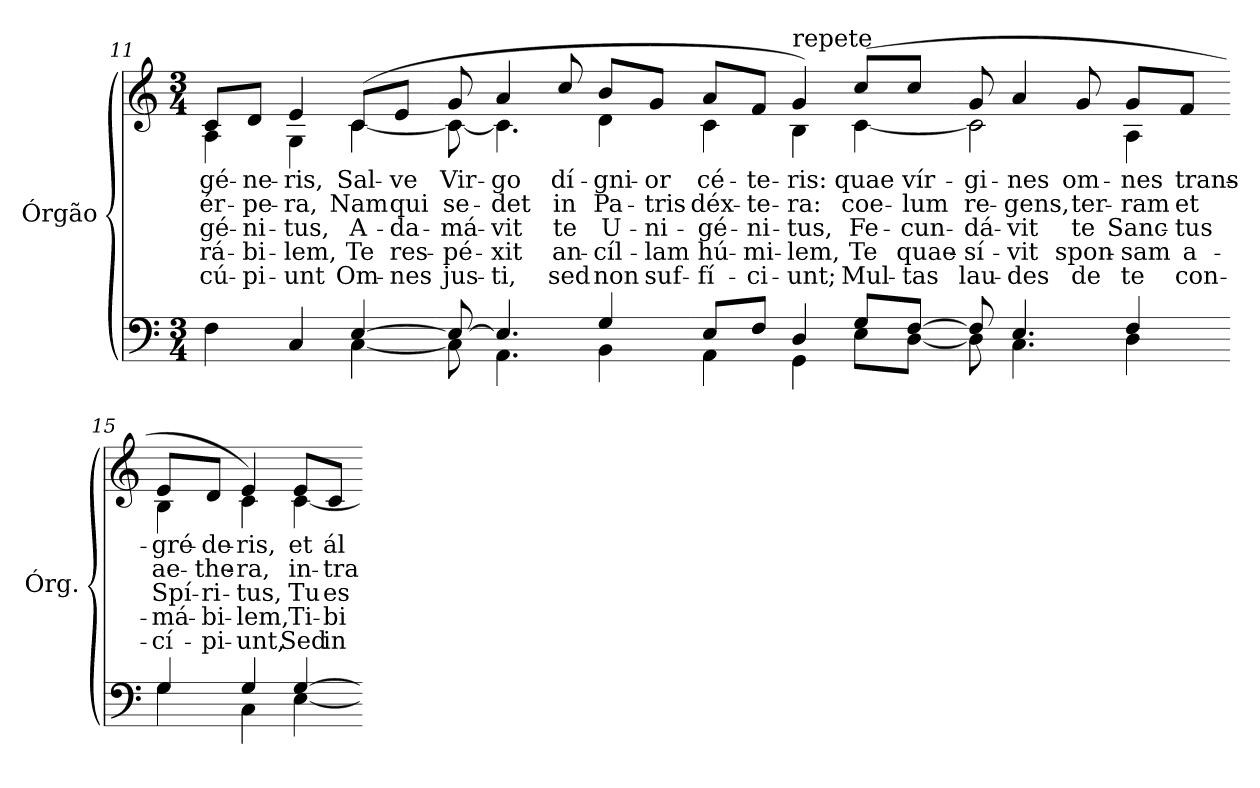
**kern	**kern	**text	**text	**text	**text	**text
*part1	*part1	*part1	*part1	*part1	*part1	*part1
*staff2	*staff1	*staff1	*staff1	*staff1	*staff1	*staff1
*I"Órgão	*	*	*	*	*	*
*I'Órg.	*	*	*	*	*	*
*clefF4	*clefG2	*	*	*	*	*
*k[]	*k[]	*	*	*	*	*
*C:	*C:	*	*	*	*	*
*M3/4	*M3/4	*	*	*	*	*
=11	=11	=11	=11	=11	=11	=11
*^	*	*	*	*	*	*
!	!	!	!LO:LY:b:color=#000000	!LO:LY:b:color=#000000	!LO:LY:b:color=#000000	!LO:LY:b:color=#000000	!LO:LY:b:color=#000000
*	*	*^	*	*	*	*	*
4ryy	4Fi\	8ci/L	4Ai\	gé-	-ér-	gé-	-rá-	-cú-
!	!	!	!	!LO:LY:b:color=#000000	!LO:LY:b:color=#000000	!LO:LY:b:color=#000000	!LO:LY:b:color=#000000	!LO:LY:b:color=#000000
.	.	8di/J	.	-ne-	-pe-	-ni-	-bi-	-pi-
!	!	!	!	!LO:LY:b:color=#000000	!LO:LY:b:color=#000000	!LO:LY:b:color=#000000	!LO:LY:b:color=#000000	!LO:LY:b:color=#000000
4ryy	4Ci/	4ei/	4Gi\	-ris,	-ra,	-tus,	lem,	unt
!	!	!	!	!LO:LY:b:color=#000000	!LO:LY:b:color=#000000	!LO:LY:b:color=#000000	!LO:LY:b:color=#000000	!LO:LY:b:color=#000000
[>4Ei/	[<4Ci\	(8ci/L	[<4ci\	Sal-	Nam	A-	-Te	Om-
!	!	!	!	!LO:LY:b:color=#000000	!LO:LY:b:color=#000000	!LO:LY:b:color=#000000	!LO:LY:b:color=#000000	!LO:LY:b:color=#000000
.	.	8ei/J	.	-ve	qui	-da-	-res-	-nes
=12-	=12-	=12-	=12-	=12-	=12-	=12-	=12-	=12-
!	!	!	!	!LO:LY:b:color=#000000	!LO:LY:b:color=#000000	!LO:LY:b:color=#000000	!LO:LY:b:color=#000000	!LO:LY:b:color=#000000
8Ei/_>	8Ci\]	8gi/	8ci\_<	Vir-	se-	má-	-pé-	-jus-
!	!	!	!	!LO:LY:b:color=#000000	!LO:LY:b:color=#000000	!LO:LY:b:color=#000000	!LO:LY:b:color=#000000	!LO:LY:b:color=#000000
4.Ei/]	4.AAi\	4ai/	4.ci\]	-go	-det	-vit	xit	ti,
!	!	!	!	!LO:LY:b:color=#000000	!LO:LY:b:color=#000000	!LO:LY:b:color=#000000	!LO:LY:b:color=#000000	!LO:LY:b:color=#000000
.	.	8cci/	.	dí-	in	te	an-	-sed
!	!	!	!	!LO:LY:b:color=#000000	!LO:LY:b:color=#000000	!LO:LY:b:color=#000000	!LO:LY:b:color=#000000	!LO:LY:b:color=#000000
4Gi/	4BBi\	8bi/L	4di\	-gni-	Pa-	U-	-cíl-	-non
!	!	!	!	!LO:LY:b:color=#000000	!LO:LY:b:color=#000000	!LO:LY:b:color=#000000	!LO:LY:b:color=#000000	!LO:LY:b:color=#000000
.	.	8gi/J	.	-or	-tris	ni-	-lam	suf-
=13-	=13-	=13-	=13-	=13-	=13-	=13-	=13-	=13-
!	!	!	!	!LO:LY:b:color=#000000	!LO:LY:b:color=#000000	!LO:LY:b:color=#000000	!LO:LY:b:color=#000000	!LO:LY:b:color=#000000
8Ei/L	4AAi\	8ai/L	4ci\	cé-	déx-	-gé-	-hú-	-fí-
!	!	!	!	!LO:LY:b:color=#000000	!LO:LY:b:color=#000000	!LO:LY:b:color=#000000	!LO:LY:b:color=#000000	!LO:LY:b:color=#000000
8Fi/J	.	8fi/J	.	-te-	-te-	-ni-	-mi-	-ci-
!	!	!LO:TX:a:t=repete	!	!	!	!	!	!
!	!	!	!	!LO:LY:b:color=#000000	!LO:LY:b:color=#000000	!LO:LY:b:color=#000000	!LO:LY:b:color=#000000	!LO:LY:b:color=#000000
4Di/	4GGi\	4gi/)	4Bi\	-ris:	-ra:	-tus,	lem,	unt;
!	!	!	!	!LO:LY:b:color=#000000	!LO:LY:b:color=#000000	!LO:LY:b:color=#000000	!LO:LY:b:color=#000000	!LO:LY:b:color=#000000
8Gi/L	8Ei\L	(8cci/L	[<4ci\	quae	coe-	Fe-	-Te	Mul-
!	!	!	!	!LO:LY:b:color=#000000	!LO:LY:b:color=#000000	!LO:LY:b:color=#000000	!LO:LY:b:color=#000000	!LO:LY:b:color=#000000
[>8Fi/J	[<8Di\J	8cci/J	.	vír-	-lum	-cun-	-quae-	-tas
!!LO:LB:g=z	!!
=14-	=14-	=14-	=14-	=14-	=14-	=14-	=14-	=14-
!	!	!	!	!LO:LY:b:color=#000000	!LO:LY:b:color=#000000	!LO:LY:b:color=#000000	!LO:LY:b:color=#000000	!LO:LY:b:color=#000000
8Fi/]	8Di\]	8gi/	2ci\]	-gi-	re-	dá-	-sí-	-lau-
!	!	!	!	!LO:LY:b:color=#000000	!LO:LY:b:color=#000000	!LO:LY:b:color=#000000	!LO:LY:b:color=#000000	!LO:LY:b:color=#000000
4.Ei/	4.Ci\	4ai/	.	-nes	-gens,	-vit	vit	des
!	!	!	!	!LO:LY:b:color=#000000	!LO:LY:b:color=#000000	!LO:LY:b:color=#000000	!LO:LY:b:color=#000000	!LO:LY:b:color=#000000
.	.	8gi/	.	om-	ter-	te	spon-	-de
!	!	!	!	!LO:LY:b:color=#000000	!LO:LY:b:color=#000000	!LO:LY:b:color=#000000	!LO:LY:b:color=#000000	!LO:LY:b:color=#000000
4Fi/	4Di\	8gi/L	4Ai\	-nes	-ram	Sanc-	-sam	te
!	!	!	!	!LO:LY:b:color=#000000	!LO:LY:b:color=#000000	!LO:LY:b:color=#000000	!LO:LY:b:color=#000000	!LO:LY:b:color=#000000
.	.	8fi/J	.	trans-	et	tus	a-	-con-
=15-	=15-	=15-	=15-	=15-	=15-	=15-	=15-	=15-
!	!	!	!	!LO:LY:b:color=#000000	!LO:LY:b:color=#000000	!LO:LY:b:color=#000000	!LO:LY:b:color=#000000	!LO:LY:b:color=#000000
4Gi/	4Gi\	8ei/L	4Bi\	-gré-	ae-	-Spí-	-má-	-cí-
!	!	!	!	!LO:LY:b:color=#000000	!LO:LY:b:color=#000000	!LO:LY:b:color=#000000	!LO:LY:b:color=#000000	!LO:LY:b:color=#000000
.	.	8di/J	.	-de-	-the-	-ri-	-bi-	-pi-
!	!	!	!	!LO:LY:b:color=#000000	!LO:LY:b:color=#000000	!LO:LY:b:color=#000000	!LO:LY:b:color=#000000	!LO:LY:b:color=#000000
4Gi/	4Ci\	4ei/)	4ci\	-ris,	-ra,	-tus,	lem,	unt,
!	!	!	!	!LO:LY:b:color=#000000	!LO:LY:b:color=#000000	!LO:LY:b:color=#000000	!LO:LY:b:color=#000000	!LO:LY:b:color=#000000
[>4Gi/	[<4Ei\	8ei/L	[<4ci\	et	in-	Tu	Ti-	-Sed
!	!	!	!	!LO:LY:b:color=#000000	!LO:LY:b:color=#000000	!LO:LY:b:color=#000000	!LO:LY:b:color=#000000	!LO:LY:b:color=#000000
.	.	8ci/J	.	ál-	-tra	es	bi	in
*v	*v	*	*	*	*	*	*	*
*	*v	*v	*	*	*	*	*
=-	=-	=-	=-	=-	=-	=-
*-	*-	*-	*-	*-	*-	*-
